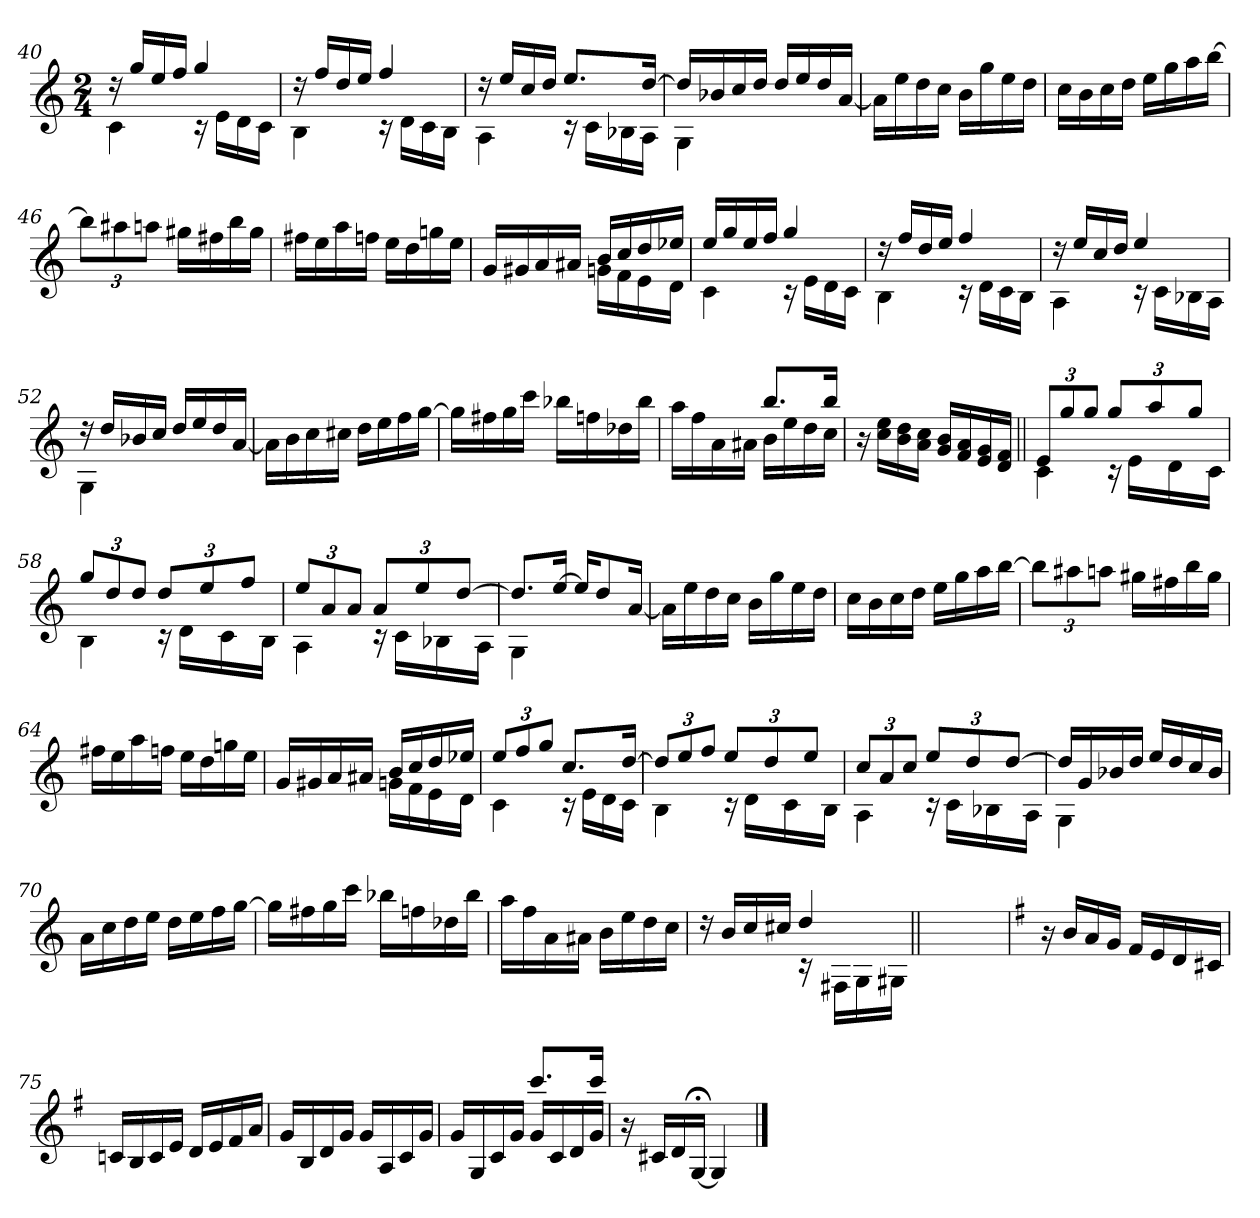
**kern
*part1
*staff1
*clefG2
*k[]
*C:
*M2/4
=40
*^
16rdd	4c\
16gg/LL	.
16ee/	.
16ff/JJ	.
4gg/	16rc
.	16e\LL
.	16d\
.	16c\JJ
=41	=41
16rdd	4B\
16ff/LL	.
16dd/	.
16ee/JJ	.
4ff/	16rc
.	16d\LL
.	16c\
.	16B\JJ
=42	=42
16rdd	4A\
16ee/LL	.
16cc/	.
16dd/JJ	.
8.ee/L	16rc
.	16c\LL
.	16B-X\
[>16dd/Jk	16A\JJ
=43	=43
16dd/LL]	4G\
16b-X/	.
16cc/	.
16dd/JJ	.
16dd/LL	4ryy
16ee/	.
16dd/	.
[>16a/JJ	.
*v	*v
!!LO:LB:g=z
=44
16a\LL]
16ee\
16dd\
16cc\JJ
16b\LL
16gg\
16ee\
16dd\JJ
=45
16cc\LL
16b\
16cc\
16dd\JJ
16ee\LL
16gg\
16aa\
[>16bb\JJ
=46
12bb\L]
12aa#X\
12aan\J
16gg#X\LL
16ff#X\
16bb\
16gg#\JJ
=47
16ff#X\LL
16ee\
16aa\
16ffn\JJ
16ee\LL
16dd\
16ggn\
16ee\JJ
!!LO:PB:g=z
=48
*^
16g/LL	4ryy
16g#X/	.
16a/	.
16a#X/JJ	.
16b/LL	16gn\LL
16cc/	16f\
16dd/	16e\
16ee-X/JJ	16d\JJ
=49	=49
16ee/LL	4c\
16gg/	.
16ee/	.
16ff/JJ	.
4gg/	16rc
.	16e\LL
.	16d\
.	16c\JJ
=50	=50
16rdd	4B\
16ff/LL	.
16dd/	.
16ee/JJ	.
4ff/	16rc
.	16d\LL
.	16c\
.	16B\JJ
=51	=51
16rdd	4A\
16ee/LL	.
16cc/	.
16dd/JJ	.
4ee/	16rc
.	16c\LL
.	16B-X\
.	16A\JJ
!!LO:LB:g=z	!!
=52	=52
16rdd	4G\
16dd/LL	.
16b-X/	.
16cc/JJ	.
16dd/LL	4ryy
16ee/	.
16dd/	.
[>16a/JJ	.
*v	*v
=53
16a\LL]
16b\
16cc\
16cc#X\JJ
16dd\LL
16ee\
16ff\
[>16gg\JJ
=54
16gg\LL]
16ff#X\
16gg\
16ccc\JJ
16bb-X\LL
16ffn\
16dd-X\
16bb-\JJ
=55
*^
16aa\LL	4ryy
16ff\	.
16a\	.
16a#X\JJ	.
16b\LL	8.bb!/L
16ee\	.
16dd\	.
16cc\JJ	16bb!/Jk
*v	*v
!!LO:LB:g=z
=56
16r
16cc\ 16ee\LL
16b\ 16dd\
16a\ 16cc\JJ
16g/ 16b/LL
16f/ 16a/
16e/ 16g/
16d/ 16f/JJ
=57||
*^
12e/L	4c\
12gg/	.
12gg/J	.
12gg/L	16rc
.	16e\LL
12aa/	.
.	16d\
12gg/J	.
.	16c\JJ
=58	=58
12gg/L	4B\
12dd/	.
12dd/J	.
12dd/L	16rc
.	16d\LL
12ee/	.
.	16c\
12ff/J	.
.	16B\JJ
=59	=59
12ee/L	4A\
12a/	.
12a/J	.
12a/L	16rc
.	16c\LL
12ee/	.
.	16B-X\
[<12dd/J	.
.	16A\JJ
=60	=60
8.dd/L]	4G\
[>16ee/Jk	.
16ee/KL]	4ryy
8dd/	.
[>16a/Jk	.
*v	*v
!!LO:LB:g=z
=61
16a\LL]
16ee\
16dd\
16cc\JJ
16b\LL
16gg\
16ee\
16dd\JJ
=62
16cc\LL
16b\
16cc\
16dd\JJ
16ee\LL
16gg\
16aa\
[>16bb\JJ
=63
12bb\L]
12aa#X\
12aan\J
16gg#X\LL
16ff#X\
16bb\
16gg#\JJ
=64
16ff#X\LL
16ee\
16aa\
16ffn\JJ
16ee\LL
16dd\
16ggn\
16ee\JJ
!!LO:LB:g=z
=65
*^
16g/LL	4ryy
16g#X/	.
16a/	.
16a#X/JJ	.
16b/LL	16gn\LL
16cc/	16f\
16dd/	16e\
16ee-X/JJ	16d\JJ
=66	=66
12ee/L	4c\
12ff/	.
12gg/J	.
8.cc/L	16rc
.	16e\LL
.	16d\
[<16dd/Jk	16c\JJ
=67	=67
12dd/L]	4B\
12ee/	.
12ff/J	.
12ee/L	16rc
.	16d\LL
12dd/	.
.	16c\
12ee/J	.
.	16B\JJ
=68	=68
12cc/L	4A\
12a/	.
12cc/J	.
12ee/L	16rc
.	16c\LL
12dd/	.
.	16B-X\
[<12dd/J	.
.	16A\JJ
=69	=69
16dd/LL]	4G\
16g/	.
16b-X/	.
16dd/JJ	.
16ee/LL	4ryy
16dd/	.
16cc/	.
16b-/JJ	.
*v	*v
!!LO:LB:g=z
=70
16a\LL
16cc\
16dd\
16ee\JJ
16dd\LL
16ee\
16ff\
[16gg\JJ
=71
16gg\LL]
16ff#X\
16gg\
16ccc\JJ
16bb-X\LL
16ffn\
16dd-X\
16bb-\JJ
=72
16aa\LL
16ff\
16a\
16a#X\JJ
16b\LL
16ee\
16dd\
16cc\JJ
=73
*^
16rdd	4ryy
16b/LL	.
16cc/	.
16cc#X/JJ	.
4dd/	16rc
.	16F#X\LL
.	16G\
.	16G#X\JJ
*v	*v
=73X2||
*stria0
2ryy
!!LO:LB:g=z
=74
*stria5
*k[f#]
*G:
16r
16b/LL
16a/
16g/JJ
16f#/LL
16e/
16d/
16c#X/JJ
=75
16cn/LL
16B/
16c/
16e/JJ
16d/LL
16e/
16f#/
16a/JJ
=76
16g/LL
16B/
16d/
16g/JJ
16g/LL
16A/
16c/
16g/JJ
=77
*^
16g/LL	4ryy
16G/	.
16c/	.
16g/JJ	.
16g/LL	8.ccc!/L
16c/	.
16d/	.
16g/JJ	16ccc!/Jk
*v	*v
=78
16r
16c#X/LL
16d/
[16G;/JJ
4G/]
==
*-
